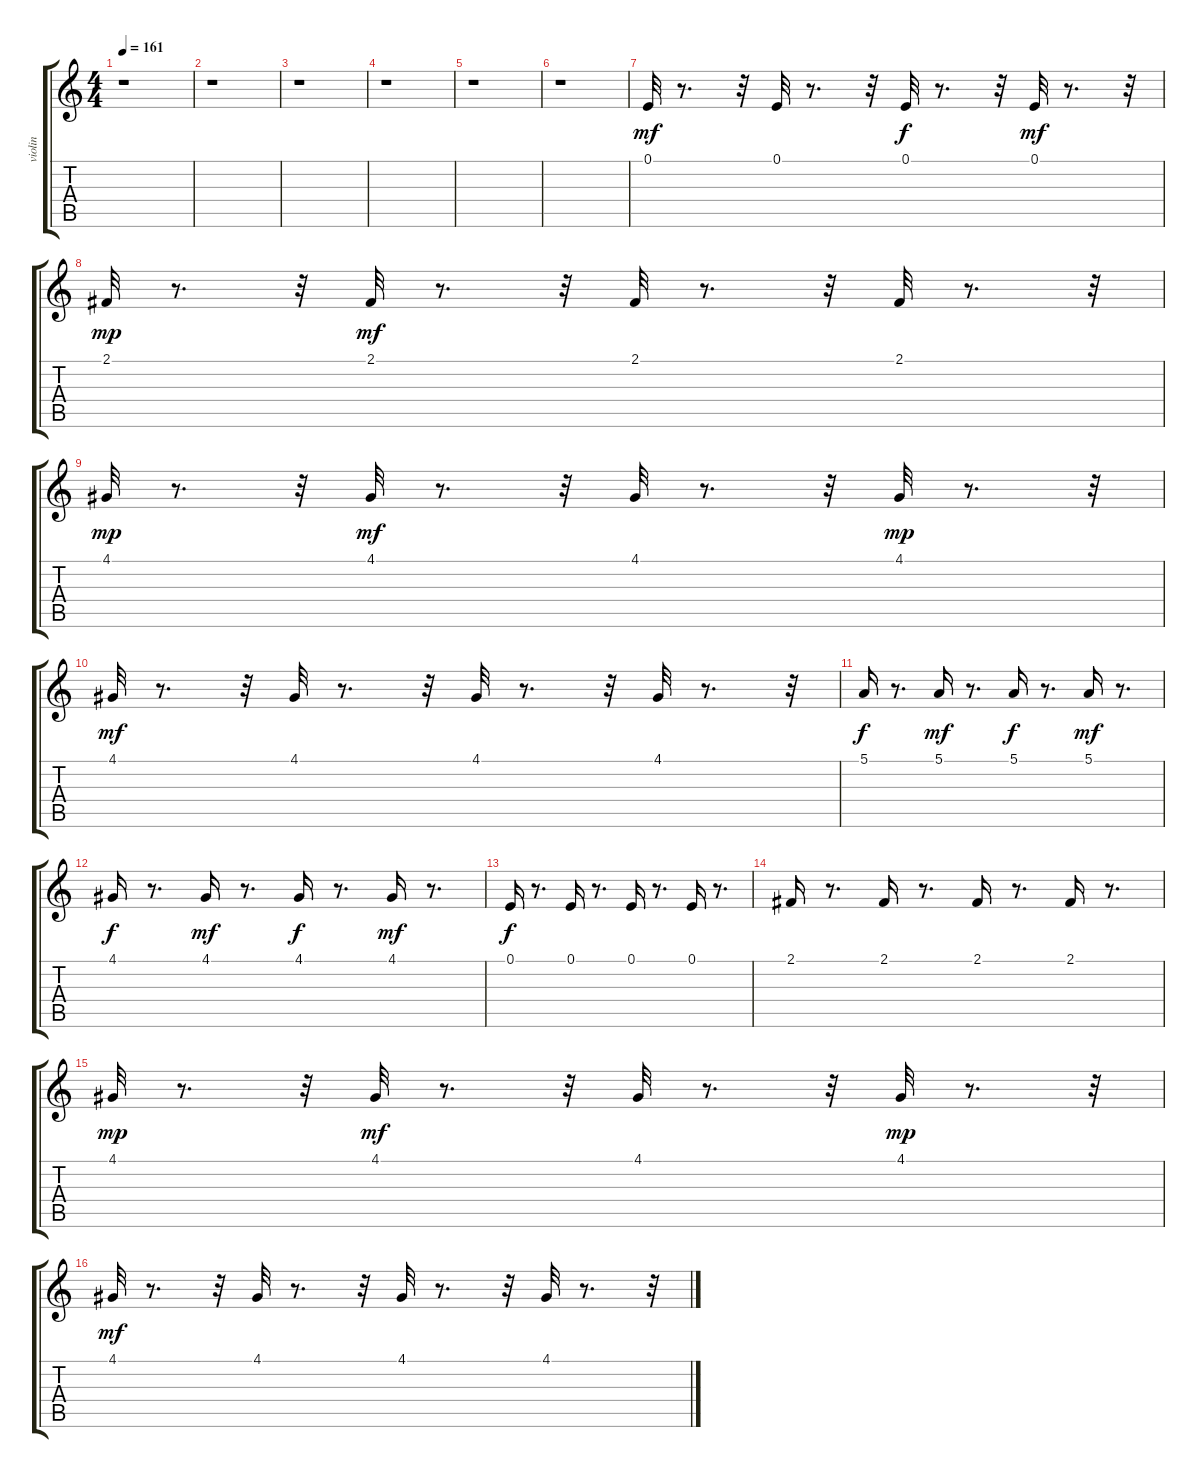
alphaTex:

\track ("violin" "violin") {instrument violin}
\staff {score tabs}
\tuning (E4 B3 G3 D3 A2 E2) {hide}
\ts (4 4)
\tempo 161
\clef g2
\ks c
r.1{dy mf} |
r.1 |
r.1 |
r.1 |
r.1 |
r.1 |
0.1.32 r.8{d} r.32 0.1.32 r.8{d} r.32 0.1.32{dy f} r.8{d} r.32 0.1.32{dy mf} r.8{d} r.32 |
2.1.32{dy mp} r.8{d} r.32 2.1.32{dy mf} r.8{d} r.32 2.1.32 r.8{d} r.32 2.1.32 r.8{d} r.32 |
4.1.32{dy mp} r.8{d} r.32 4.1.32{dy mf} r.8{d} r.32 4.1.32 r.8{d} r.32 4.1.32{dy mp} r.8{d} r.32 |
4.1.32{dy mf} r.8{d} r.32 4.1.32 r.8{d} r.32 4.1.32 r.8{d} r.32 4.1.32 r.8{d} r.32 |
5.1.16{dy f} r.8{d} 5.1.16{dy mf} r.8{d} 5.1.16{dy f} r.8{d} 5.1.16{dy mf} r.8{d} |
4.1.16{dy f} r.8{d} 4.1.16{dy mf} r.8{d} 4.1.16{dy f} r.8{d} 4.1.16{dy mf} r.8{d} |
0.1.16{dy f} r.8{d} 0.1.16 r.8{d} 0.1.16 r.8{d} 0.1.16 r.8{d} |
2.1.16 r.8{d} 2.1.16 r.8{d} 2.1.16 r.8{d} 2.1.16 r.8{d} |
4.1.32{dy mp} r.8{d} r.32 4.1.32{dy mf} r.8{d} r.32 4.1.32 r.8{d} r.32 4.1.32{dy mp} r.8{d} r.32 |
4.1.32{dy mf} r.8{d} r.32 4.1.32 r.8{d} r.32 4.1.32 r.8{d} r.32 4.1.32 r.8{d} r.32
